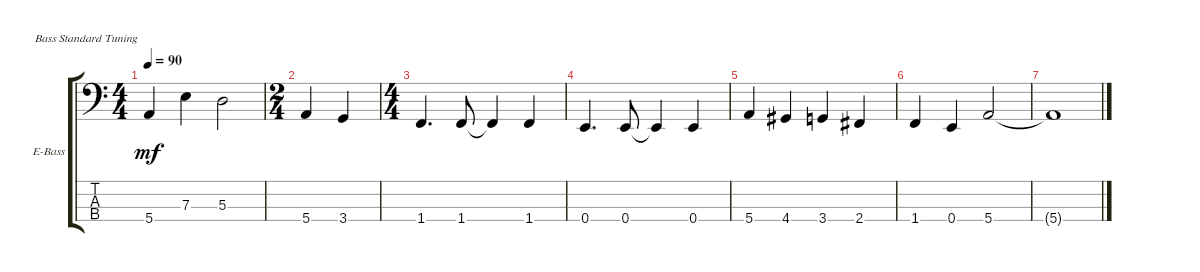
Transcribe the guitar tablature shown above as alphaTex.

\defaultSystemsLayout 4
\bracketExtendMode groupsimilarinstruments
\firstSystemTrackNameOrientation horizontal
\otherSystemsTrackNameOrientation horizontal
\track ("Electric Bass" "E-Bass") {instrument electricbassfinger}
\staff {score tabs}
\tuning (G2 D2 A1 E1)
\ts (4 4)
\tempo 90
\clef f4
\ks c
5.4.4{dy mf} 7.3.4 5.3.2 |
\ts (2 4)
5.4.4 3.4.4 |
\ts (4 4)
1.4.4{d} 1.4.8 1.4{t}.4 1.4.4 |
0.4.4{d} 0.4.8 0.4{t}.4 0.4.4 |
5.4.4 4.4.4 3.4.4 2.4.4 |
1.4.4 0.4.4 5.4.2 |
5.4{t}.1
